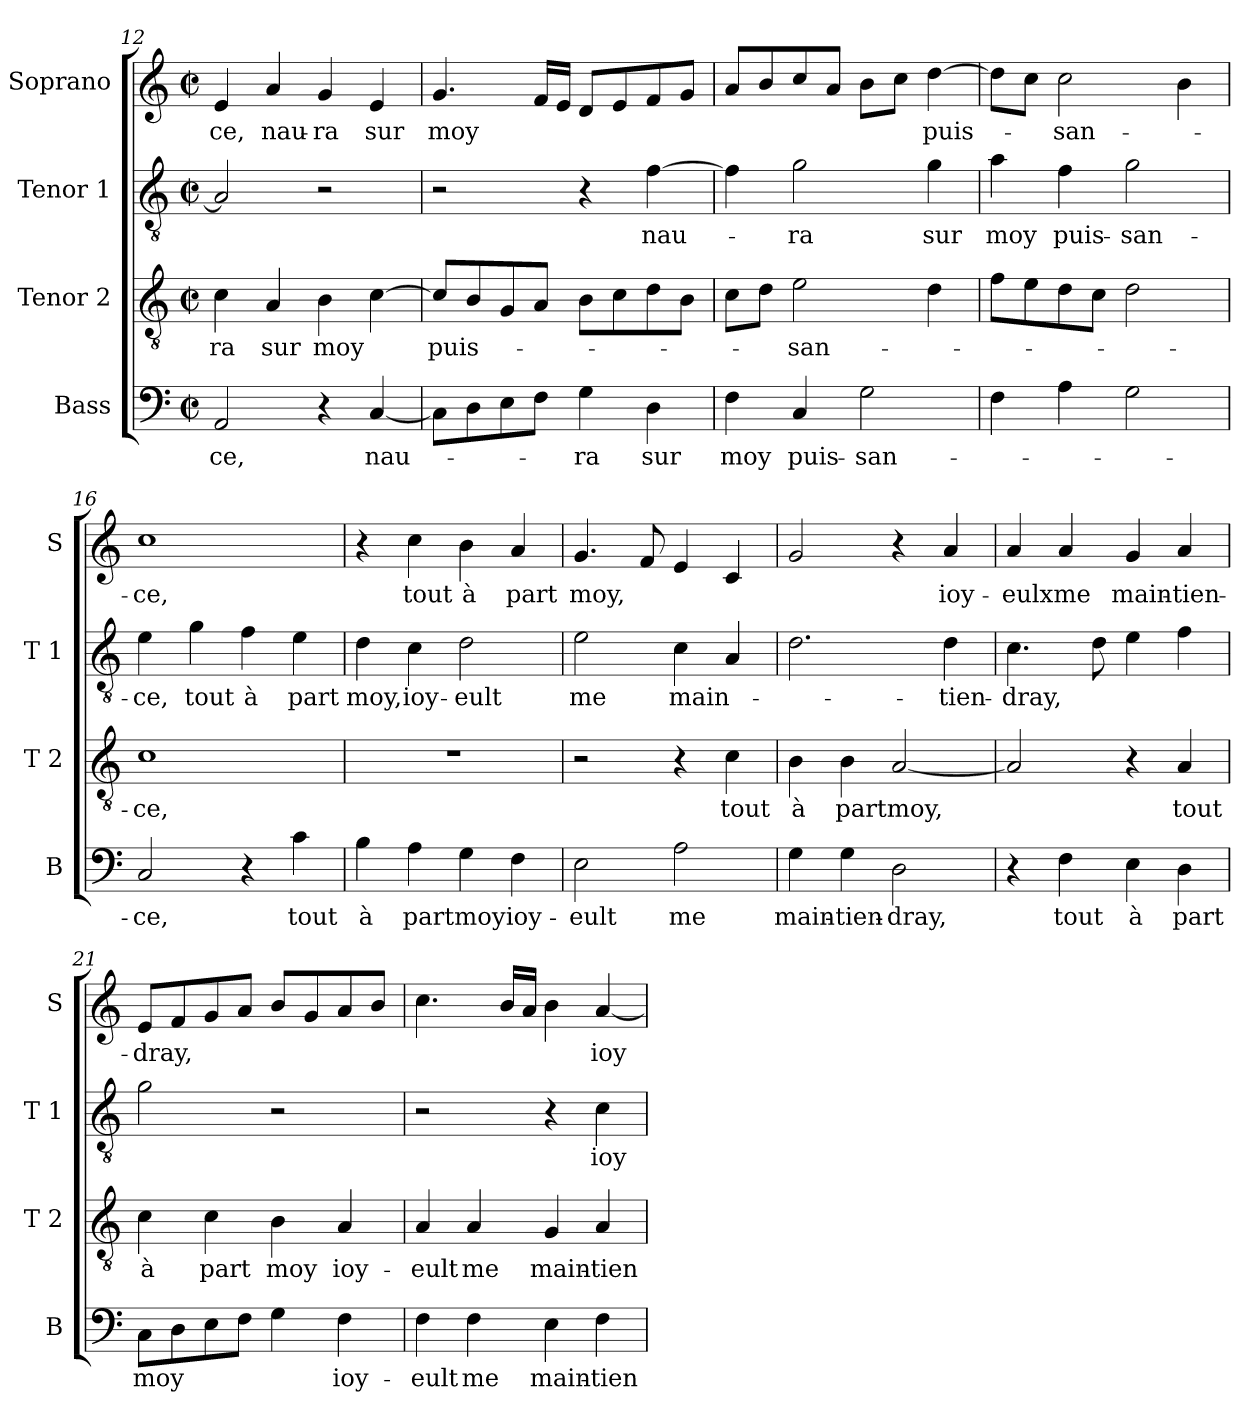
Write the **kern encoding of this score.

**kern	**text	**kern	**text	**kern	**text	**kern	**text
*part4	*part4	*part3	*part3	*part2	*part2	*part1	*part1
*staff4	*staff4	*staff3	*staff3	*staff2	*staff2	*staff1	*staff1
*I"Bass	*	*I"Tenor 2	*	*I"Tenor 1	*	*I"Soprano	*
*I'B	*	*I'T 2	*	*I'T 1	*	*I'S	*
!!LO:PB:g=z
*clefF4	*	*clefGv2	*	*clefGv2	*	*clefG2	*
*k[]	*	*k[]	*	*k[]	*	*k[]	*
*C:	*	*C:	*	*C:	*	*C:	*
*M2/2	*	*M2/2	*	*M2/2	*	*M2/2	*
*met(c|)	*	*met(c|)	*	*met(c|)	*	*met(c|)	*
=12	=12	=12	=12	=12	=12	=12	=12
!	!LO:LY:b	!	!LO:LY:b	!	!	!	!LO:LY:b
2AA/	-ce,	4c\	-ra	2A/]	.	4e/	-ce,
!	!	!	!LO:LY:b	!	!	!	!LO:LY:b
.	.	4A/	sur	.	.	4a/	nau-
!	!	!	!LO:LY:b	!	!	!	!LO:LY:b
4r	.	4B\	moy	2r	.	4g/	-ra
!	!LO:LY:b	!	!	!	!	!	!LO:LY:b
[4C/	nau-	[4c\	.	.	.	4e/	sur
=13	=13	=13	=13	=13	=13	=13	=13
!	!	!	!LO:LY:b	!	!	!	!LO:LY:b
8C\L]	.	8c/L]	puis-	2r	.	4.g/	moy
8D\	.	8B/	.	.	.	.	.
8E\	.	8G/	.	.	.	.	.
8F\J	.	8A/J	.	.	.	16f/LL	.
.	.	.	.	.	.	16e/JJ	.
!	!LO:LY:b	!	!	!	!	!	!
4G\	-ra	8B\L	.	4r	.	8d/L	.
.	.	8c\	.	.	.	8e/	.
!	!LO:LY:b	!	!	!	!LO:LY:b	!	!
4D\	sur	8d\	.	[4f\	nau-	8f/	.
.	.	8B\J	.	.	.	8g/J	.
=14	=14	=14	=14	=14	=14	=14	=14
!	!LO:LY:b	!	!	!	!	!	!
4F\	moy	8c\L	.	4f\]	.	8a/L	.
.	.	8d\J	.	.	.	8b/	.
!	!LO:LY:b	!	!LO:LY:b	!	!LO:LY:b	!	!
4C/	puis-	2e\	-san-	2g\	-ra	8cc/	.
.	.	.	.	.	.	8a/J	.
!	!LO:LY:b	!	!	!	!	!	!
2G\	-san-	.	.	.	.	8b\L	.
.	.	.	.	.	.	8cc\J	.
!	!	!	!	!	!LO:LY:b	!	!LO:LY:b
.	.	4d\	.	4g\	sur	[4dd\	puis-
=15	=15	=15	=15	=15	=15	=15	=15
!	!	!	!	!	!LO:LY:b	!	!
4F\	.	8f\L	.	4a\	moy	8dd\L]	.
.	.	8e\	.	.	.	8cc\J	.
!	!	!	!	!	!LO:LY:b	!	!LO:LY:b
4A\	.	8d\	.	4f\	puis-	2cc\	-san-
.	.	8c\J	.	.	.	.	.
!	!	!	!	!	!LO:LY:b	!	!
2G\	.	2d\	.	2g\	-san-	.	.
.	.	.	.	.	.	4b\	.
=16	=16	=16	=16	=16	=16	=16	=16
!	!LO:LY:b	!	!LO:LY:b	!	!LO:LY:b	!	!LO:LY:b
2C/	-ce,	1c	-ce,	4e\	-ce,	1cc	-ce,
!	!	!	!	!	!LO:LY:b	!	!
.	.	.	.	4g\	tout	.	.
!	!	!	!	!	!LO:LY:b	!	!
4r	.	.	.	4f\	à	.	.
!	!LO:LY:b	!	!	!	!LO:LY:b	!	!
4c\	tout	.	.	4e\	part	.	.
=17	=17	=17	=17	=17	=17	=17	=17
!	!LO:LY:b	!	!	!	!LO:LY:b	!	!
4B\	à	1r	.	4d\	moy,	4r	.
!	!LO:LY:b	!	!	!	!LO:LY:b	!	!LO:LY:b
4A\	part	.	.	4c\	ioy-	4cc\	tout
!	!LO:LY:b	!	!	!	!LO:LY:b	!	!LO:LY:b
4G\	moy	.	.	2d\	-eult	4b\	à
!	!LO:LY:b	!	!	!	!	!	!LO:LY:b
4F\	ioy-	.	.	.	.	4a/	part
!!LO:LB:g=z
=18	=18	=18	=18	=18	=18	=18	=18
!	!LO:LY:b	!	!	!	!LO:LY:b	!	!LO:LY:b
2E\	-eult	2r	.	2e\	me	4.g/	moy,
.	.	.	.	.	.	8f/	.
!	!LO:LY:b	!	!	!	!LO:LY:b	!	!
2A\	me	4r	.	4c\	main-	4e/	.
!	!	!	!LO:LY:b	!	!	!	!
.	.	4c\	tout	4A/	.	4c/	.
=19	=19	=19	=19	=19	=19	=19	=19
!	!LO:LY:b	!	!LO:LY:b	!	!	!	!
4G\	main-	4B\	à	2.d\	.	2g/	.
!	!LO:LY:b	!	!LO:LY:b	!	!	!	!
4G\	-tien-	4B\	part	.	.	.	.
!	!LO:LY:b	!	!LO:LY:b	!	!	!	!
2D\	-dray,	[2A/	moy,	.	.	4r	.
!	!	!	!	!	!LO:LY:b	!	!LO:LY:b
.	.	.	.	4d\	-tien-	4a/	ioy-
=20	=20	=20	=20	=20	=20	=20	=20
!	!	!	!	!	!LO:LY:b	!	!LO:LY:b
4r	.	2A/]	.	4.c\	-dray,	4a/	-eulx
!	!LO:LY:b	!	!	!	!	!	!LO:LY:b
4F\	tout	.	.	.	.	4a/	me
.	.	.	.	8d\	.	.	.
!	!LO:LY:b	!	!	!	!	!	!LO:LY:b
4E\	à	4r	.	4e\	.	4g/	main-
!	!LO:LY:b	!	!LO:LY:b	!	!	!	!LO:LY:b
4D\	part	4A/	tout	4f\	.	4a/	-tien-
=21	=21	=21	=21	=21	=21	=21	=21
!	!LO:LY:b	!	!LO:LY:b	!	!	!	!LO:LY:b
8C\L	moy	4c\	à	2g\	.	8e/L	-dray,
8D\	.	.	.	.	.	8f/	.
!	!	!	!LO:LY:b	!	!	!	!
8E\	.	4c\	part	.	.	8g/	.
8F\J	.	.	.	.	.	8a/J	.
!	!	!	!LO:LY:b	!	!	!	!
4G\	.	4B\	moy	2r	.	8b/L	.
.	.	.	.	.	.	8g/	.
!	!LO:LY:b	!	!LO:LY:b	!	!	!	!
4F\	ioy-	4A/	ioy-	.	.	8a/	.
.	.	.	.	.	.	8b/J	.
=22	=22	=22	=22	=22	=22	=22	=22
!	!LO:LY:b	!	!LO:LY:b	!	!	!	!
4F\	-eult	4A/	-eult	2r	.	4.cc\	.
!	!LO:LY:b	!	!LO:LY:b	!	!	!	!
4F\	me	4A/	me	.	.	.	.
.	.	.	.	.	.	16b/LL	.
.	.	.	.	.	.	16a/JJ	.
!	!LO:LY:b	!	!LO:LY:b	!	!	!	!
4E\	main-	4G/	main-	4r	.	4b\	.
!	!LO:LY:b	!	!LO:LY:b	!	!LO:LY:b	!	!LO:LY:b
4F\	-tien-	4A/	-tien-	4c\	ioy-	[4a/	ioy-
=	=	=	=	=	=	=	=
*-	*-	*-	*-	*-	*-	*-	*-
